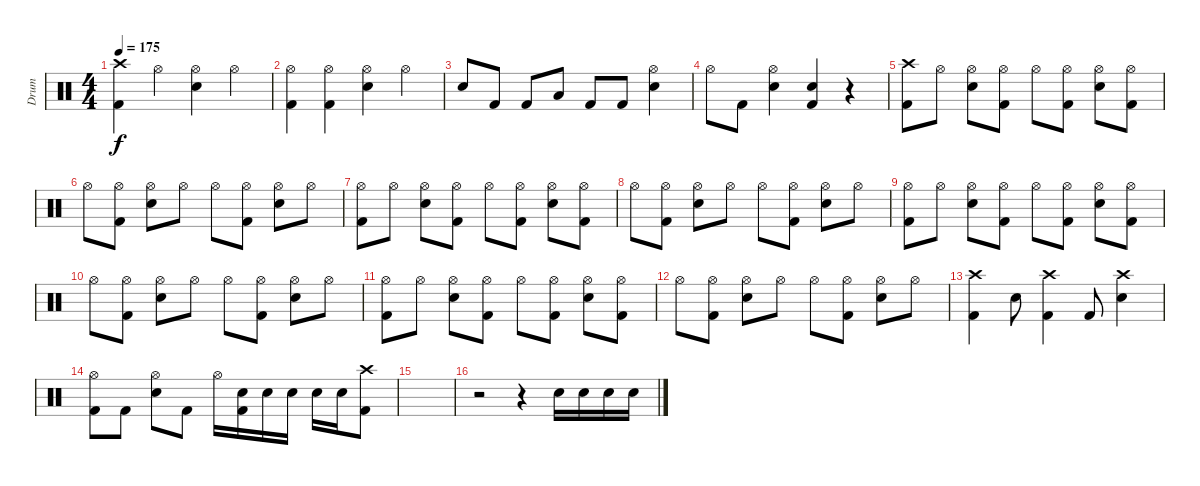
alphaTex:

\track ("Drum" "Drum") {instrument percussion}
\staff {score}
\articulation defaults
\ts (4 4)
\tempo 175
\clef neutral
\ks c
("Crash high (hit)" "Kick (hit) 2").4{dy f} "Hi-Hat (open)".4 ("Hi-Hat (open)" "Electric Snare (hit)").4 "Hi-Hat (open)".4 |
("Hi-Hat (open)" "Kick (hit) 2").4 ("Hi-Hat (open)" "Kick (hit) 2").4 ("Hi-Hat (open)" "Electric Snare (hit)").4 "Hi-Hat (open)".4 |
"Electric Snare (hit)".8 "Kick (hit) 2".8 "Kick (hit) 2".8 "Low Tom (hit)".8 "Kick (hit) 2".8 "Kick (hit) 2".8 ("Hi-Hat (open)" "Electric Snare (hit)").4 |
"Hi-Hat (open)".8 "Kick (hit) 2".8 ("Hi-Hat (open)" "Electric Snare (hit)").4 ("Electric Snare (hit)" "Kick (hit) 2").4 r.4 |
("Crash high (hit)" "Kick (hit) 2").8 "Hi-Hat (open)".8 ("Hi-Hat (open)" "Electric Snare (hit)").8 ("Hi-Hat (open)" "Kick (hit) 2").8 "Hi-Hat (open)".8 ("Hi-Hat (open)" "Kick (hit) 2").8 ("Hi-Hat (open)" "Electric Snare (hit)").8 ("Hi-Hat (open)" "Kick (hit) 2").8 |
"Hi-Hat (open)".8 ("Hi-Hat (open)" "Kick (hit) 2").8 ("Hi-Hat (open)" "Electric Snare (hit)").8 "Hi-Hat (open)".8 "Hi-Hat (open)".8 ("Hi-Hat (open)" "Kick (hit) 2").8 ("Hi-Hat (open)" "Electric Snare (hit)").8 "Hi-Hat (open)".8 |
("Hi-Hat (open)" "Kick (hit) 2").8 "Hi-Hat (open)".8 ("Hi-Hat (open)" "Electric Snare (hit)").8 ("Hi-Hat (open)" "Kick (hit) 2").8 "Hi-Hat (open)".8 ("Hi-Hat (open)" "Kick (hit) 2").8 ("Hi-Hat (open)" "Electric Snare (hit)").8 ("Hi-Hat (open)" "Kick (hit) 2").8 |
"Hi-Hat (open)".8 ("Hi-Hat (open)" "Kick (hit) 2").8 ("Hi-Hat (open)" "Electric Snare (hit)").8 "Hi-Hat (open)".8 "Hi-Hat (open)".8 ("Hi-Hat (open)" "Kick (hit) 2").8 ("Hi-Hat (open)" "Electric Snare (hit)").8 "Hi-Hat (open)".8 |
("Hi-Hat (open)" "Kick (hit) 2").8 "Hi-Hat (open)".8 ("Hi-Hat (open)" "Electric Snare (hit)").8 ("Hi-Hat (open)" "Kick (hit) 2").8 "Hi-Hat (open)".8 ("Hi-Hat (open)" "Kick (hit) 2").8 ("Hi-Hat (open)" "Electric Snare (hit)").8 ("Hi-Hat (open)" "Kick (hit) 2").8 |
"Hi-Hat (open)".8 ("Hi-Hat (open)" "Kick (hit) 2").8 ("Hi-Hat (open)" "Electric Snare (hit)").8 "Hi-Hat (open)".8 "Hi-Hat (open)".8 ("Hi-Hat (open)" "Kick (hit) 2").8 ("Hi-Hat (open)" "Electric Snare (hit)").8 "Hi-Hat (open)".8 |
("Hi-Hat (open)" "Kick (hit) 2").8 "Hi-Hat (open)".8 ("Hi-Hat (open)" "Electric Snare (hit)").8 ("Hi-Hat (open)" "Kick (hit) 2").8 "Hi-Hat (open)".8 ("Hi-Hat (open)" "Kick (hit) 2").8 ("Hi-Hat (open)" "Electric Snare (hit)").8 ("Hi-Hat (open)" "Kick (hit) 2").8 |
"Hi-Hat (open)".8 ("Hi-Hat (open)" "Kick (hit) 2").8 ("Hi-Hat (open)" "Electric Snare (hit)").8 "Hi-Hat (open)".8 "Hi-Hat (open)".8 ("Hi-Hat (open)" "Kick (hit) 2").8 ("Hi-Hat (open)" "Electric Snare (hit)").8 "Hi-Hat (open)".8 |
("Crash high (hit)" "Kick (hit) 2").4 "Electric Snare (hit)".8 ("Crash high (hit)" "Kick (hit) 2").4 "Kick (hit) 2".8 ("Crash high (hit)" "Electric Snare (hit)").4 |
("Hi-Hat (open)" "Kick (hit) 2").8 "Kick (hit) 2".8 ("Hi-Hat (open)" "Electric Snare (hit)").8 "Kick (hit) 2".8 "Hi-Hat (open)".16 ("Electric Snare (hit)" "Kick (hit) 2").16 "Electric Snare (hit)".16 "Electric Snare (hit)".16 "Electric Snare (hit)".16 "Electric Snare (hit)".16 ("Crash high (hit)" "Kick (hit) 2").8 |
|
r.2 r.4 "Electric Snare (hit)".16 "Electric Snare (hit)".16 "Electric Snare (hit)".16 "Electric Snare (hit)".16
